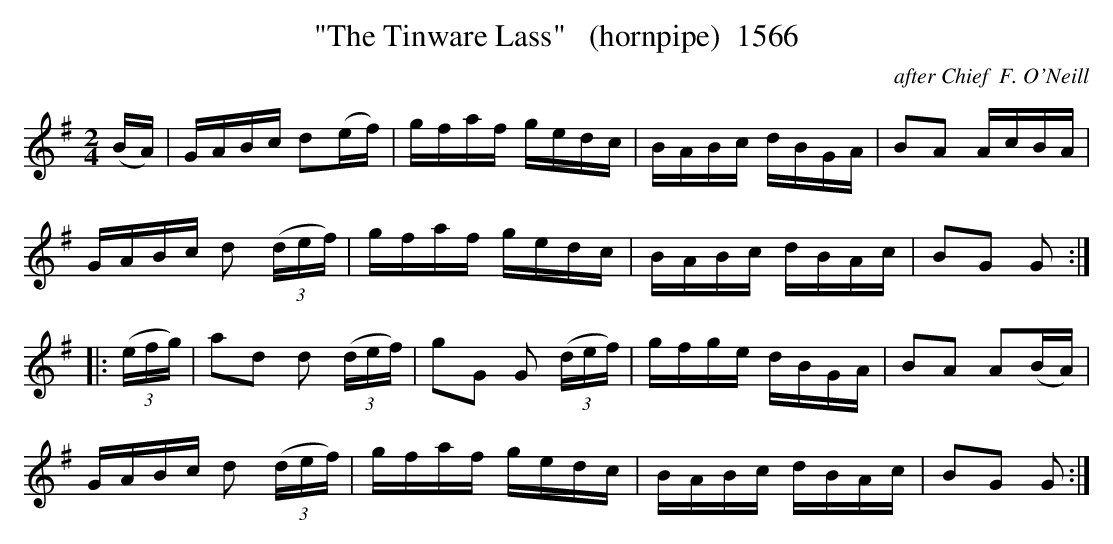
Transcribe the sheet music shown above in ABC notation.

X:1
T:"The Tinware Lass"   (hornpipe)  1566
C:after Chief  F. O'Neill
BRENNAN July 2003 (HTTP://WWW.SOSYOURMOM.COM)
M:2/4
L:1/16
K:G
(BA)|GABc d2(ef)|gfaf gedc|BABc dBGA|B2A2 AcBA|
GABc d2  (3(def)|gfaf gedc|BABc dBAc|B2G2 G2:|
|: (3(efg)|a2d2 d2  (3(def)|g2G2 G2  (3(def)|gfge dBGA|B2A2 A2(BA)|
GABc d2 (3(def)|gfaf gedc|BABc dBAc|B2G2 G2:|
